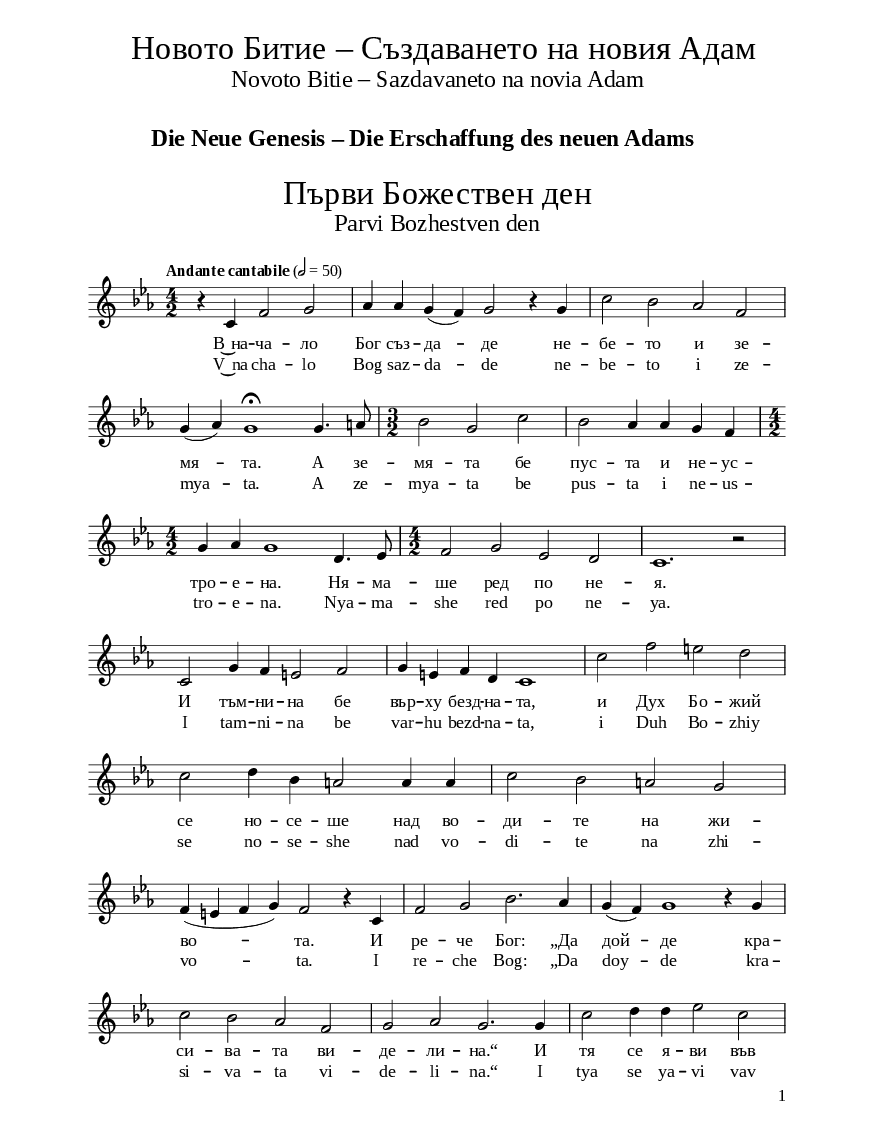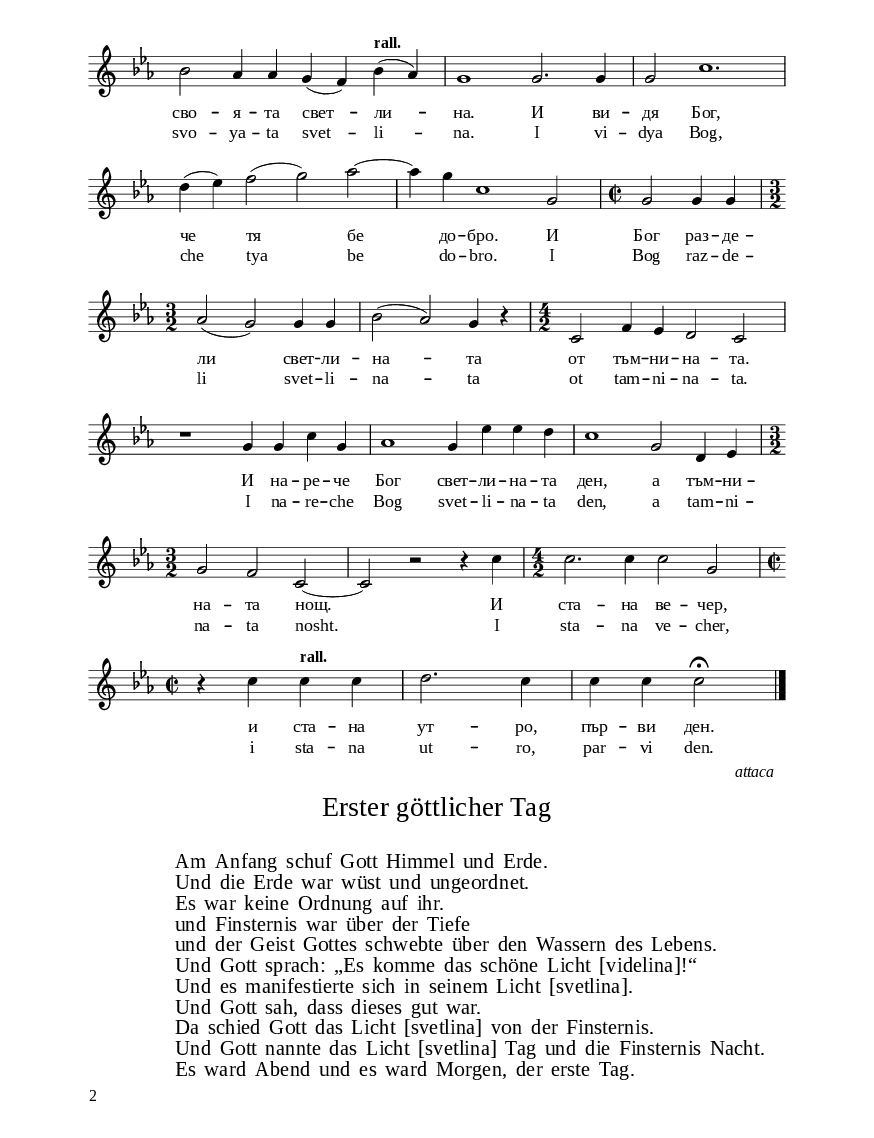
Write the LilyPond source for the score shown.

\version "2.24.1"

% include paper part and global functions
\include "include/globals.ily"

\bookpart {
   \label #'ref191
  \tocItem \markup "Новото Битие – Novoto Bitie"
  \label #'ref191_1
  \tocItem \markup "     Първи Божествен ден – Parvi Bozhestven den"
  \include "include/bookpart-paper.ily"
  \markup \center-column \normal-text \fontsize #6.5 {
    \center-align
    \line { "     Новото Битие – Създаването на новия Адам" }
     \center-align
   
    \vspace #-0.1
    \center-align
    \line \fontsize #-3 { "     Novoto Bitie – Sazdavaneto na novia Adam" }
    \vspace #-0.1
    \center-align
     \hspace #5.1
    \line \fontsize #-3 \bold  { "Die Neue Genesis – Die Erschaffung des neuen Adams" }
    %\vspace #-0.8
    \center-align
    \line \fontsize #-3 { " " }
  }
  \score {
    \include "include/score-layout.ily"

    \new Voice \absolute {
      \clef treble
      \key c \minor
      \time 4/2
      \tempoFunc "Andante cantabile" 2 "50"
      \autoBeamOff
      \partial 2*3
       r4 c'4 f'2 g'2 | % 2
      as'4 as'4 g'4 ( f'4 ) g'2 r4 g'4 | % 3
      c''2 bes'2 as'2 f'2 \break | % 4
      g'4 ( as'4 ) g'1 \fermata g'4. a'8 | % 5
      \time 3/2  bes'2 g'2 c''2 | % 6
      bes'2 as'4 as'4 g'4 f'4 \break | % 7
      \time 4/2  g'4 as'4 g'1 d'4. es'8 | % 8
      \time 4/2  f'2 g'2 es'2 d'2 | % 9
      c'1. r2 \break |
      c'2 g'4 f'4 e'2 f'2 | % 11
      g'4 e'4 f'4 d'4 c'1 | % 12
      c''2 f''2 e''2 d''2 \break | % 13
      c''2 d''4 bes'4 a'2 a'4 a'4 | % 14
      c''2 bes'2 a'2 g'2 \break | % 15
      f'4 ( e'4 f'4 g'4 ) f'2 r4 c'4 | % 16
      f'2 g'2 bes'2. as'4 | % 17
      g'4 ( f'4 ) g'1 r4 g'4 \break | % 18
      c''2 bes'2 as'2 f'2 | % 19
      g'2 as'2 g'2. g'4 |
      c''2 d''4 d''4 es''2 c''2 \break | % 21
      bes'2 as'4 as'4 g'4 ( f'4 )  \tempo "rall." bes'4( as'4 )
      | % 22
      g'1 g'2. g'4 | % 23
      g'2 c''1.  | % 24
      d''4 ( es''4 ) f''2 ( g''2 ) as''2 ~ | % 25
      as''4 g''4 c''1 g'2 | % 26
      \time 2/2  g'2 g'4 g'4 \break | % 27
      \time 3/2  as'2 ( g'2 ) g'4 g'4 | % 28
      bes'2 ( as'2 ) g'4 r4 | % 29
      \time 4/2  c'2 f'4 es'4 d'2 c'2 \break |
      r1 g'4 g'4 c''4 g'4 | % 31
      as'1 g'4 es''4 es''4 d''4 | % 32
      c''1 g'2 d'4 es'4 \break | % 33
      \time 3/2  g'2 f'2 c'2 ~ | % 34
      c'2 r2 r4 c''4 | % 35
      \time 4/2  c''2. c''4 c''2 g'2 \break | % 36
      \time 2/2  r4 c''4 \tempo "rall."  c''4c''4 | % 37
      d''2. c''4 | % 38
      c''4 c''4 c''2 \fermata \bar "|."
    }

    \addlyrics {
      В~на -- ча --
      ло Бог съз -- да -- де не -- бе -- то и зе --
      мя -- та. А зе -- мя -- та бе пус -- та и не
      -- ус -- тро -- е -- на. Ня -- ма -- ше ред по
      не -- я. И тъм -- ни -- на бе вър -- ху безд --
      на -- та, и Дух Бо -- жий се но -- се -- ше
      над во -- ди -- те на жи -- во -- та. И ре --
      че Бог: „Да дой -- де кра -- си -- ва -- та ви
      -- де -- ли -- на.“ И тя се я -- ви във сво --
      я -- та свет -- ли -- на. И ви -- дя Бог, че
      тя бе до -- бро. И Бог раз -- де -- ли свет --
      ли -- на -- та от тъм -- ни -- на -- та. И на --
      ре -- че Бог свет -- ли -- на -- та ден, а тъм
      -- ни -- на -- та нощ. И ста -- на ве -- чер, и
      ста -- на ут -- ро, пър -- ви ден.}
      \addlyrics {
        V~na -- cha --
        lo Bog saz -- da -- de ne -- be -- to i ze --
        mya -- ta. A ze -- mya -- ta be pus -- ta i ne
        -- us -- tro -- e -- na. Nya -- ma -- she red po
        ne -- ya. I tam -- ni -- na be var -- hu bezd --
        na -- ta, i Duh Bo -- zhiy se no -- se -- she
        nad vo -- di -- te na zhi -- vo -- ta. I re --
        che Bog: „Da doy -- de kra -- si -- va -- ta vi
        -- de -- li -- na.“ I tya se ya -- vi vav svo --
        ya -- ta svet -- li -- na. I vi -- dya Bog, che
        tya be do -- bro. I Bog raz -- de -- li svet --
        li -- na -- ta ot tam -- ni -- na -- ta. I na --
        re -- che Bog svet -- li -- na -- ta den, a tam
        -- ni -- na -- ta nosht. I sta -- na ve -- cher, i
        sta -- na ut -- ro, par -- vi den.}

        \header {
          title = \titleFunc "Първи Божествен ден" "Parvi Bozhestven den"
        }

        \midi{}

      } % score

      \markup \raise #2.8 \override #'(baseline-skip . 2) {
        \column {
          \fill-line \italic { "" "" \concat {"attaca" "   " }}
        }
      }

      % include foreign translation(s) of the song
      \version "2.24.1"

\markup \fill-line { \fontsize #deTitleFontSize "Erster göttlicher Tag" }
\markup \null
\markup \null
\markup \fontsize #deCoupletFontSize {
  \hspace #7
  \override #`(baseline-skip . ,deCoupletBaselineSkip)

  \column {
    \line { " " }

\line { " "Am Anfang schuf Gott Himmel und Erde.}

\line { " "Und die Erde war wüst und ungeordnet. }

\line { " "Es war keine Ordnung auf ihr. }

\line { " " und Finsternis war über der Tiefe }

\line { " "und der Geist Gottes schwebte über den Wassern
des Lebens.}

\line { " "Und Gott sprach: „Es komme das schöne Licht [videlina]!“  }

\line { " "Und es manifestierte sich in seinem Licht [svetlina].}

\line { " "Und Gott sah, dass dieses gut war.}

\line { " "Da schied Gott das Licht [svetlina] von der Finsternis.}

\line { " "Und Gott nannte das Licht [svetlina] Tag und die Finsternis Nacht.}

\line { " "Es ward Abend und es ward Morgen, der erste Tag.}

  }
}



    } % bookpart

    % Più mosso
    %
